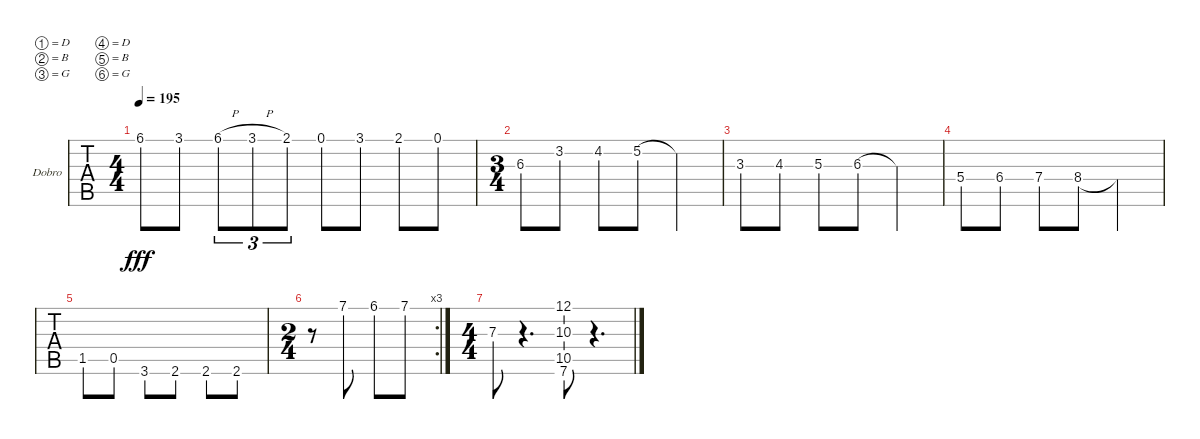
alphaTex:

\bracketExtendMode nobrackets
\firstSystemTrackNameOrientation horizontal
\otherSystemsTrackNameOrientation horizontal
\track ("Dobro" "Dobro") {mute instrument acousticguitarsteel}
\staff {tabs}
\tuning (D4 B3 G3 D3 B2 G2)
\ts (4 4)
\tempo 195
\clef g2
\ks dminor
6.1.8{dy fff} 3.1.8 6.1{h}.8{tu (3 2)} 3.1{h}.8{tu (3 2)} 2.1.8{tu (3 2)} 0.1.8 3.1.8 2.1.8 0.1.8 |
\ts (3 4)
6.3.8 3.2.8 4.2.8 5.2.8 5.2{t}.4 |
3.3.8 4.3.8 5.3.8 6.3.8 6.3{t}.4 |
5.4.8 6.4.8 7.4.8 8.4.8 8.4{t}.4 |
1.5.8 0.5.8 3.6.8 2.6.8 2.6.8 2.6.8 |
\rc 3
\ts (2 4)
r.8 7.1.8 6.1.8 7.1.8 |
\ts (4 4)
7.3.8 r.4{d} (7.6 10.5 10.3 12.1).8 r.4{d}
